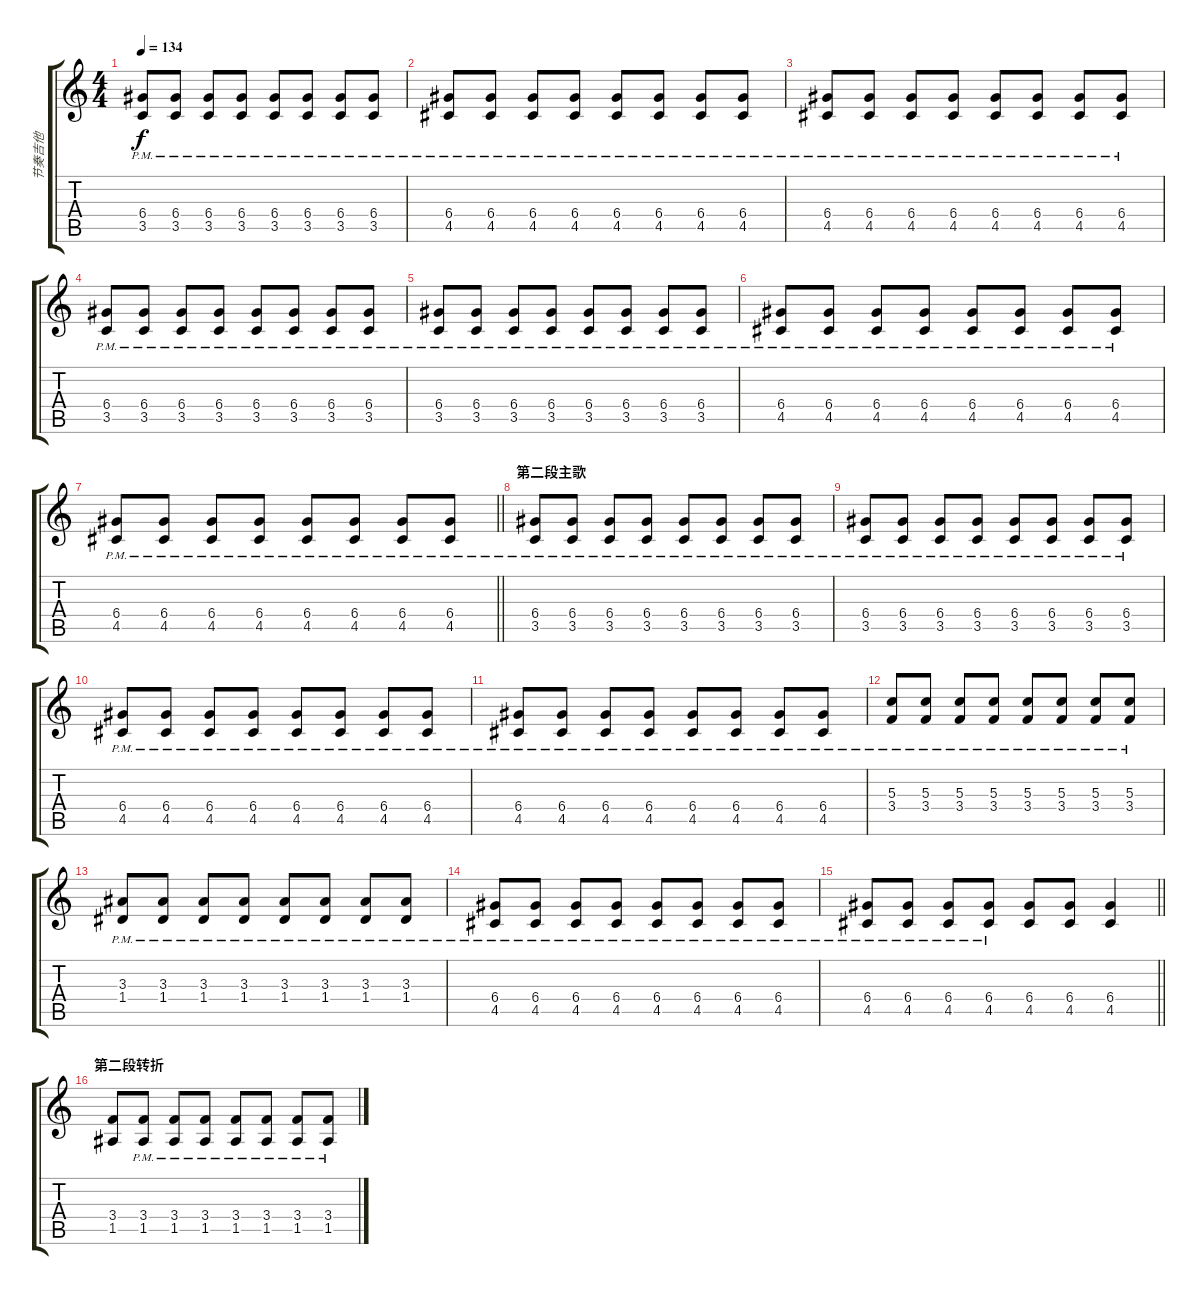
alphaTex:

\track ("节奏吉他" "节奏吉他") {instrument electricguitarmuted}
\staff {score tabs}
\tuning (E4 B3 G3 D3 A2 E2) {hide}
\ts (4 4)
\tempo 134
\clef g2
\ks c
(6.4{pm} 3.5{pm}).8{dy f} (6.4{pm} 3.5{pm}).8 (6.4{pm} 3.5{pm}).8 (6.4{pm} 3.5{pm}).8 (6.4{pm} 3.5{pm}).8 (6.4{pm} 3.5{pm}).8 (6.4{pm} 3.5{pm}).8 (6.4{pm} 3.5{pm}).8 |
(6.4{pm} 4.5{pm}).8 (6.4{pm} 4.5{pm}).8 (6.4{pm} 4.5{pm}).8 (6.4{pm} 4.5{pm}).8 (6.4{pm} 4.5{pm}).8 (6.4{pm} 4.5{pm}).8 (6.4{pm} 4.5{pm}).8 (6.4{pm} 4.5{pm}).8 |
(6.4{pm} 4.5{pm}).8 (6.4{pm} 4.5{pm}).8 (6.4{pm} 4.5{pm}).8 (6.4{pm} 4.5{pm}).8 (6.4{pm} 4.5{pm}).8 (6.4{pm} 4.5{pm}).8 (6.4{pm} 4.5{pm}).8 (6.4{pm} 4.5{pm}).8 |
(6.4{pm} 3.5{pm}).8 (6.4{pm} 3.5{pm}).8 (6.4{pm} 3.5{pm}).8 (6.4{pm} 3.5{pm}).8 (6.4{pm} 3.5{pm}).8 (6.4{pm} 3.5{pm}).8 (6.4{pm} 3.5{pm}).8 (6.4{pm} 3.5{pm}).8 |
(6.4{pm} 3.5{pm}).8 (6.4{pm} 3.5{pm}).8 (6.4{pm} 3.5{pm}).8 (6.4{pm} 3.5{pm}).8 (6.4{pm} 3.5{pm}).8 (6.4{pm} 3.5{pm}).8 (6.4{pm} 3.5{pm}).8 (6.4{pm} 3.5{pm}).8 |
(6.4{pm} 4.5{pm}).8 (6.4{pm} 4.5{pm}).8 (6.4{pm} 4.5{pm}).8 (6.4{pm} 4.5{pm}).8 (6.4{pm} 4.5{pm}).8 (6.4{pm} 4.5{pm}).8 (6.4{pm} 4.5{pm}).8 (6.4{pm} 4.5{pm}).8 |
\barLineRight lightlight
(6.4{pm} 4.5{pm}).8 (6.4{pm} 4.5{pm}).8 (6.4{pm} 4.5{pm}).8 (6.4{pm} 4.5{pm}).8 (6.4{pm} 4.5{pm}).8 (6.4{pm} 4.5{pm}).8 (6.4{pm} 4.5{pm}).8 (6.4{pm} 4.5{pm}).8 |
\section ("" "第二段主歌")
(6.4{pm} 3.5{pm}).8 (6.4{pm} 3.5{pm}).8 (6.4{pm} 3.5{pm}).8 (6.4{pm} 3.5{pm}).8 (6.4{pm} 3.5{pm}).8 (6.4{pm} 3.5{pm}).8 (6.4{pm} 3.5{pm}).8 (6.4{pm} 3.5{pm}).8 |
(6.4{pm} 3.5{pm}).8 (6.4{pm} 3.5{pm}).8 (6.4{pm} 3.5{pm}).8 (6.4{pm} 3.5{pm}).8 (6.4{pm} 3.5{pm}).8 (6.4{pm} 3.5{pm}).8 (6.4{pm} 3.5{pm}).8 (6.4{pm} 3.5{pm}).8 |
(6.4{pm} 4.5{pm}).8 (6.4{pm} 4.5{pm}).8 (6.4{pm} 4.5{pm}).8 (6.4{pm} 4.5{pm}).8 (6.4{pm} 4.5{pm}).8 (6.4{pm} 4.5{pm}).8 (6.4{pm} 4.5{pm}).8 (6.4{pm} 4.5{pm}).8 |
(6.4{pm} 4.5{pm}).8 (6.4{pm} 4.5{pm}).8 (6.4{pm} 4.5{pm}).8 (6.4{pm} 4.5{pm}).8 (6.4{pm} 4.5{pm}).8 (6.4{pm} 4.5{pm}).8 (6.4{pm} 4.5{pm}).8 (6.4{pm} 4.5{pm}).8 |
(5.3{pm} 3.4{pm}).8 (5.3{pm} 3.4{pm}).8 (5.3{pm} 3.4{pm}).8 (5.3{pm} 3.4{pm}).8 (5.3{pm} 3.4{pm}).8 (5.3{pm} 3.4{pm}).8 (5.3{pm} 3.4{pm}).8 (5.3{pm} 3.4{pm}).8 |
(3.3{pm} 1.4{pm}).8 (3.3{pm} 1.4{pm}).8 (3.3{pm} 1.4{pm}).8 (3.3{pm} 1.4{pm}).8 (3.3{pm} 1.4{pm}).8 (3.3{pm} 1.4{pm}).8 (3.3{pm} 1.4{pm}).8 (3.3{pm} 1.4{pm}).8 |
(6.4{pm} 4.5{pm}).8 (6.4{pm} 4.5{pm}).8 (6.4{pm} 4.5{pm}).8 (6.4{pm} 4.5{pm}).8 (6.4{pm} 4.5{pm}).8 (6.4{pm} 4.5{pm}).8 (6.4{pm} 4.5{pm}).8 (6.4{pm} 4.5{pm}).8 |
\barLineRight lightlight
(6.4{pm} 4.5{pm}).8 (6.4{pm} 4.5{pm}).8 (6.4{pm} 4.5{pm}).8 (6.4{pm} 4.5{pm}).8 (6.4 4.5).8 (6.4 4.5).8 (6.4 4.5).4 |
\section ("" "第二段转折")
(3.4 1.5).8 (3.4{pm} 1.5{pm}).8 (3.4{pm} 1.5{pm}).8 (3.4{pm} 1.5{pm}).8 (3.4{pm} 1.5{pm}).8 (3.4{pm} 1.5{pm}).8 (3.4{pm} 1.5{pm}).8 (3.4{pm} 1.5{pm}).8
